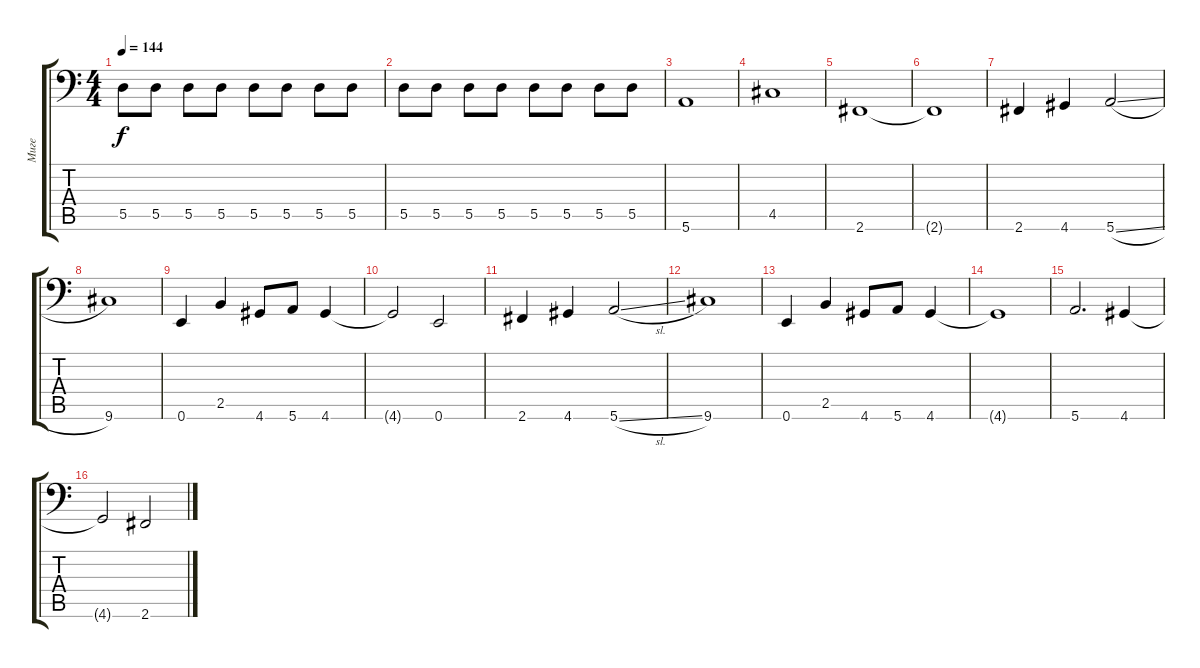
\track ("Миге" "Миге") {instrument electricbassfinger}
\staff {score tabs}
\tuning (E3 B2 G2 D2 A1 E1) {hide}
\ts (4 4)
\tempo 144
\clef f4
\ks c
5.5.8{dy f} 5.5.8 5.5.8 5.5.8 5.5.8 5.5.8 5.5.8 5.5.8 |
5.5.8 5.5.8 5.5.8 5.5.8 5.5.8 5.5.8 5.5.8 5.5.8 |
5.6.1 |
4.5.1 |
2.6.1 |
2.6{t}.1 |
2.6.4 4.6.4 5.6{sl}.2 |
9.6.1 |
0.6.4 2.5.4 4.6.8 5.6.8 4.6.4 |
4.6{t}.2 0.6.2 |
2.6.4 4.6.4 5.6{sl}.2 |
9.6.1 |
0.6.4 2.5.4 4.6.8 5.6.8 4.6.4 |
4.6{t}.1 |
5.6.2{d} 4.6.4 |
4.6{t}.2 2.6.2
